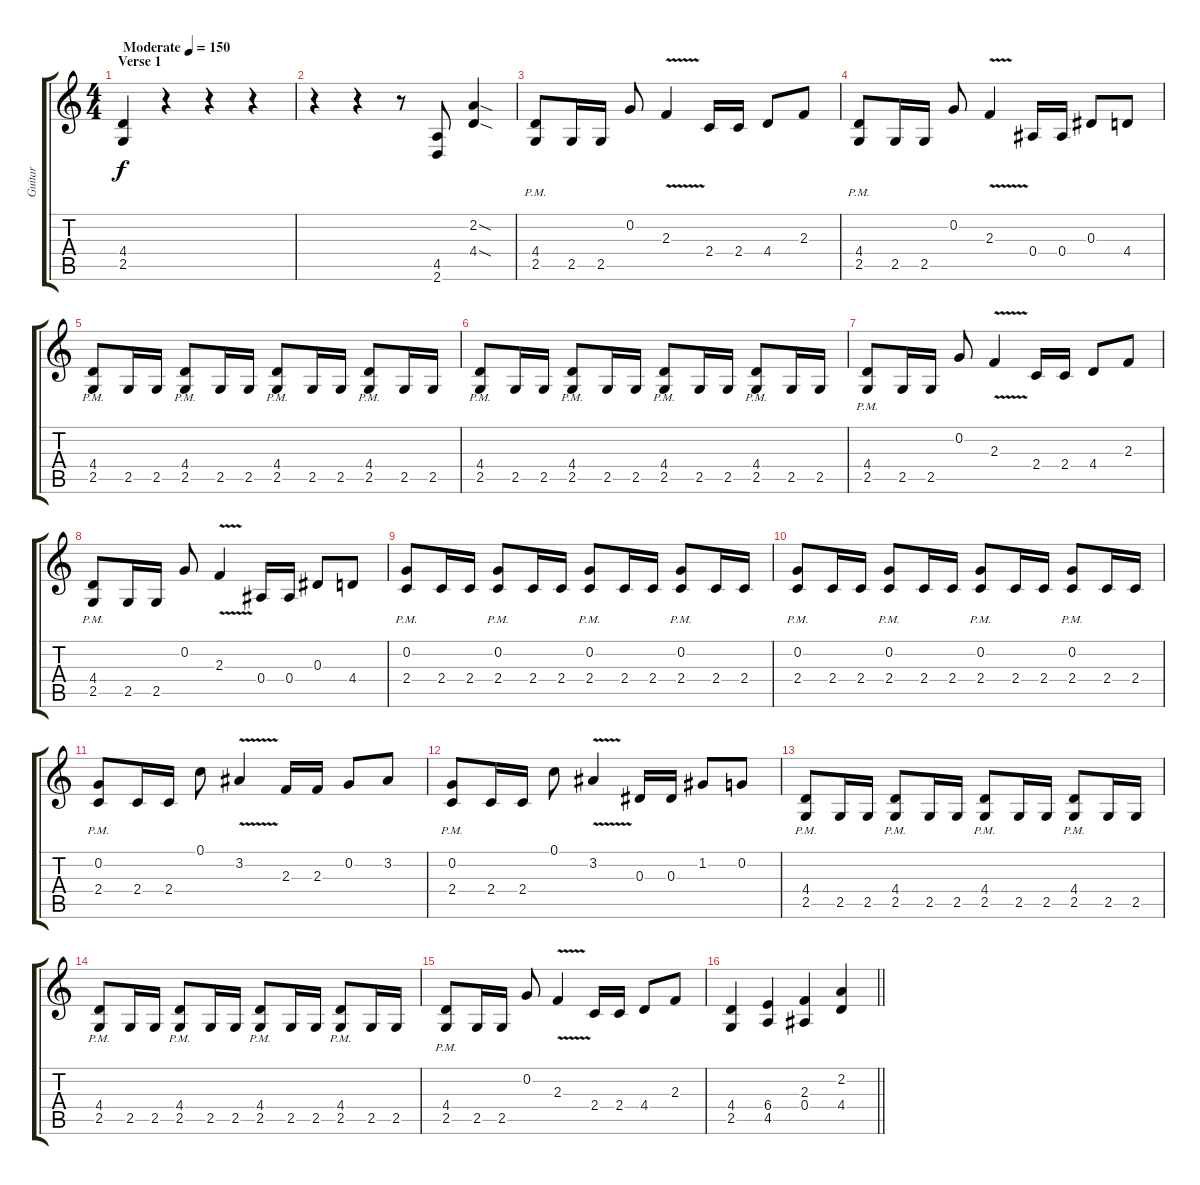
\track ("Guitar" "Guitar") {instrument distortionguitar}
\staff {score tabs}
\tuning (C4 G3 Eb3 Bb2 F2 C2) {hide}
\ts (4 4)
\section ("" "Verse 1")
\tempo (150 "Moderate")
\clef g2
\ks c
(4.4 2.5).4{dy f instrument distortionguitar} r.4 r.4 r.4 |
r.4 r.4 r.8 (4.5 2.6).8 (2.2{sod} 4.4{sod}).4 |
(4.4{pm} 2.5{pm}).8 2.5.16 2.5.16 0.2.8 2.3{v}.4 2.4.16 2.4.16 4.4.8 2.3.8 |
(4.4{pm} 2.5{pm}).8 2.5.16 2.5.16 0.2.8 2.3{v}.4 0.4.16 0.4.16 0.3.8 4.4.8 |
(4.4{pm} 2.5{pm}).8 2.5.16 2.5.16 (4.4{pm} 2.5{pm}).8 2.5.16 2.5.16 (4.4{pm} 2.5{pm}).8 2.5.16 2.5.16 (4.4{pm} 2.5{pm}).8 2.5.16 2.5.16 |
(4.4{pm} 2.5{pm}).8 2.5.16 2.5.16 (4.4{pm} 2.5{pm}).8 2.5.16 2.5.16 (4.4{pm} 2.5{pm}).8 2.5.16 2.5.16 (4.4{pm} 2.5{pm}).8 2.5.16 2.5.16 |
(4.4{pm} 2.5{pm}).8 2.5.16 2.5.16 0.2.8 2.3{v}.4 2.4.16 2.4.16 4.4.8 2.3.8 |
(4.4{pm} 2.5{pm}).8 2.5.16 2.5.16 0.2.8 2.3{v}.4 0.4.16 0.4.16 0.3.8 4.4.8 |
(0.2 2.4{pm}).8 2.4.16 2.4.16 (0.2 2.4{pm}).8 2.4.16 2.4.16 (0.2 2.4{pm}).8 2.4.16 2.4.16 (0.2 2.4{pm}).8 2.4.16 2.4.16 |
(0.2 2.4{pm}).8 2.4.16 2.4.16 (0.2 2.4{pm}).8 2.4.16 2.4.16 (0.2 2.4{pm}).8 2.4.16 2.4.16 (0.2 2.4{pm}).8 2.4.16 2.4.16 |
(0.2{pm} 2.4{pm}).8 2.4.16 2.4.16 0.1.8 3.2{v}.4 2.3.16 2.3.16 0.2.8 3.2.8 |
(0.2{pm} 2.4{pm}).8 2.4.16 2.4.16 0.1.8 3.2{v}.4 0.3.16 0.3.16 1.2.8 0.2.8 |
(4.4{pm} 2.5{pm}).8 2.5.16 2.5.16 (4.4{pm} 2.5{pm}).8 2.5.16 2.5.16 (4.4{pm} 2.5{pm}).8 2.5.16 2.5.16 (4.4{pm} 2.5{pm}).8 2.5.16 2.5.16 |
(4.4{pm} 2.5{pm}).8 2.5.16 2.5.16 (4.4{pm} 2.5{pm}).8 2.5.16 2.5.16 (4.4{pm} 2.5{pm}).8 2.5.16 2.5.16 (4.4{pm} 2.5{pm}).8 2.5.16 2.5.16 |
(4.4{pm} 2.5{pm}).8 2.5.16 2.5.16 0.2.8 2.3{v}.4 2.4.16 2.4.16 4.4.8 2.3.8 |
\barLineRight lightlight
(4.4 2.5).4 (6.4 4.5).4 (2.3 0.4).4 (2.2 4.4).4
